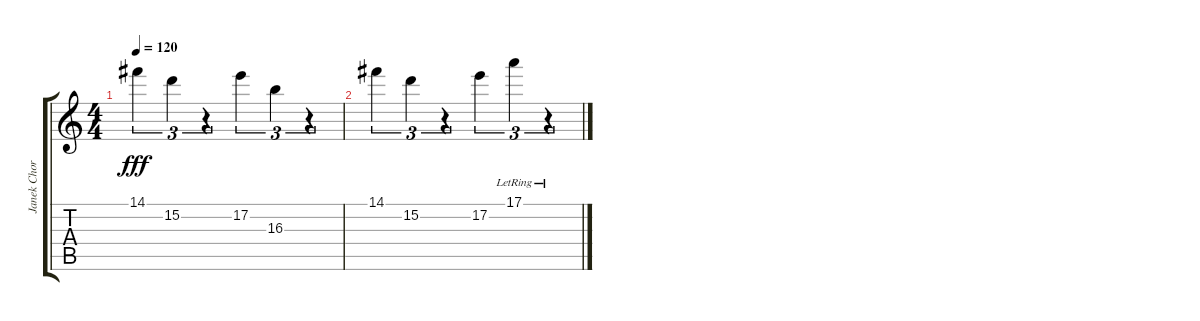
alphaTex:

\track ("Janek Chorus" "Janek Chor") {instrument acousticguitarsteel}
\staff {score tabs}
\tuning (E4 B3 G3 D3 A2 E2) {hide}
\ts (4 4)
\tempo 120
\clef g2
\ks c
14.1.4{tu (3 2) dy fff} 15.2.4{tu (3 2)} r.4{tu (3 2)} 17.2.4{tu (3 2)} 16.3.4{tu (3 2)} r.4{tu (3 2)} |
14.1.4{tu (3 2)} 15.2.4{tu (3 2)} r.4{tu (3 2)} 17.2.4{tu (3 2)} 17.1{lr}.4{tu (3 2)} r.4{tu (3 2)}
